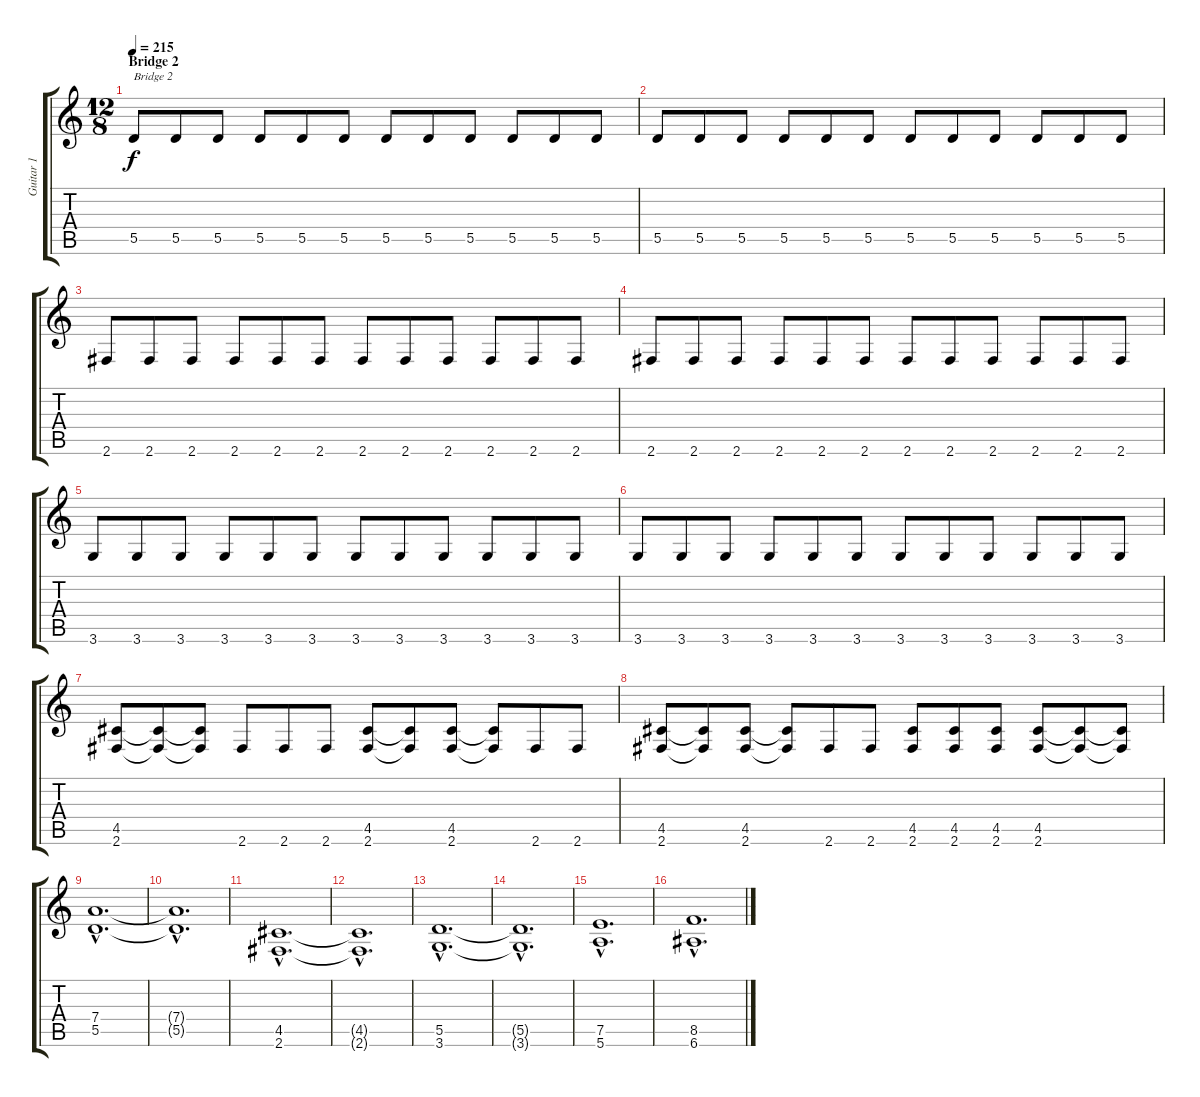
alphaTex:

\track ("Guitar 1" "Guitar 1") {instrument distortionguitar}
\staff {score tabs}
\tuning (E4 B3 G3 D3 A2 E2) {hide}
\ts (12 8)
\section ("" "Bridge 2")
\tempo 215
\clef g2
\ks c
5.5.8{txt "Bridge 2" dy f} 5.5.8 5.5.8 5.5.8 5.5.8 5.5.8 5.5.8 5.5.8 5.5.8 5.5.8 5.5.8 5.5.8 |
5.5.8 5.5.8 5.5.8 5.5.8 5.5.8 5.5.8 5.5.8 5.5.8 5.5.8 5.5.8 5.5.8 5.5.8 |
2.6.8 2.6.8 2.6.8 2.6.8 2.6.8 2.6.8 2.6.8 2.6.8 2.6.8 2.6.8 2.6.8 2.6.8 |
2.6.8 2.6.8 2.6.8 2.6.8 2.6.8 2.6.8 2.6.8 2.6.8 2.6.8 2.6.8 2.6.8 2.6.8 |
3.6.8 3.6.8 3.6.8 3.6.8 3.6.8 3.6.8 3.6.8 3.6.8 3.6.8 3.6.8 3.6.8 3.6.8 |
3.6.8 3.6.8 3.6.8 3.6.8 3.6.8 3.6.8 3.6.8 3.6.8 3.6.8 3.6.8 3.6.8 3.6.8 |
(4.5 2.6).8 (4.5{t} 2.6{t}).8 (4.5{t} 2.6{t}).8 2.6.8 2.6.8 2.6.8 (4.5 2.6).8 (4.5{t} 2.6{t}).8 (4.5 2.6).8 (4.5{t} 2.6{t}).8 2.6.8 2.6.8 |
(4.5 2.6).8 (4.5{t} 2.6{t}).8 (4.5 2.6).8 (4.5{t} 2.6{t}).8 2.6.8 2.6.8 (4.5 2.6).8 (4.5 2.6).8 (4.5 2.6).8 (4.5 2.6).8 (4.5{t} 2.6{t}).8 (4.5{t} 2.6{t}).8 |
(7.4{hac} 5.5{hac}).1{d} |
(7.4{hac t} 5.5{hac t}).1{d} |
(4.5{hac} 2.6{hac}).1{d} |
(4.5{hac t} 2.6{hac t}).1{d} |
(5.5{hac} 3.6{hac}).1{d} |
(5.5{hac t} 3.6{hac t}).1{d} |
(7.5{hac} 5.6{hac}).1{d} |
(8.5{hac} 6.6{hac}).1{d}
